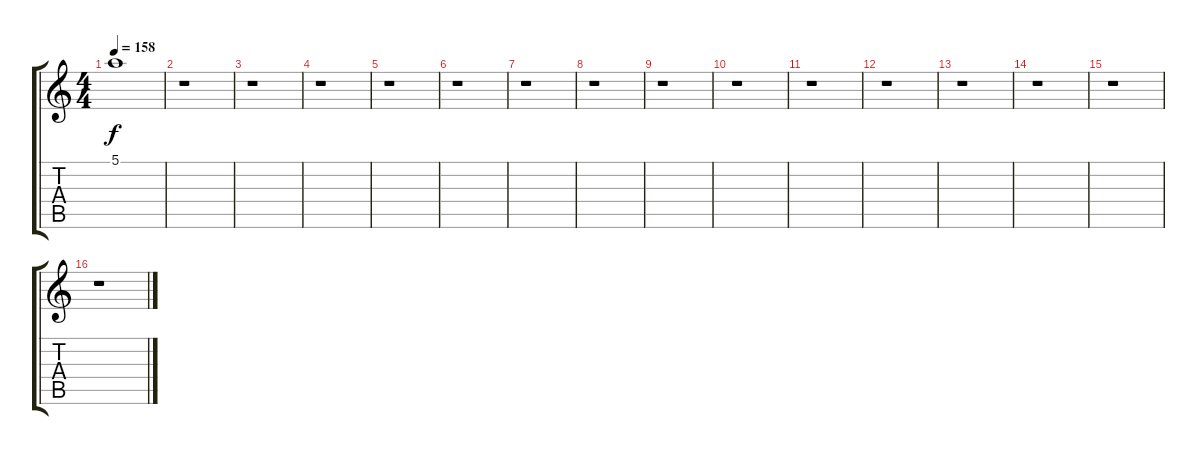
\track "" {instrument overdrivenguitar}
\staff {score tabs}
\tuning (E4 B3 G3 D3 A2 E2) {hide}
\ts (4 4)
\tempo 158
\clef g2
\ks c
5.1{t}.1{dy f} |
r.1 |
r.1 |
r.1 |
r.1 |
r.1 |
r.1 |
r.1 |
r.1 |
r.1 |
r.1 |
r.1 |
r.1 |
r.1 |
r.1 |
r.1
